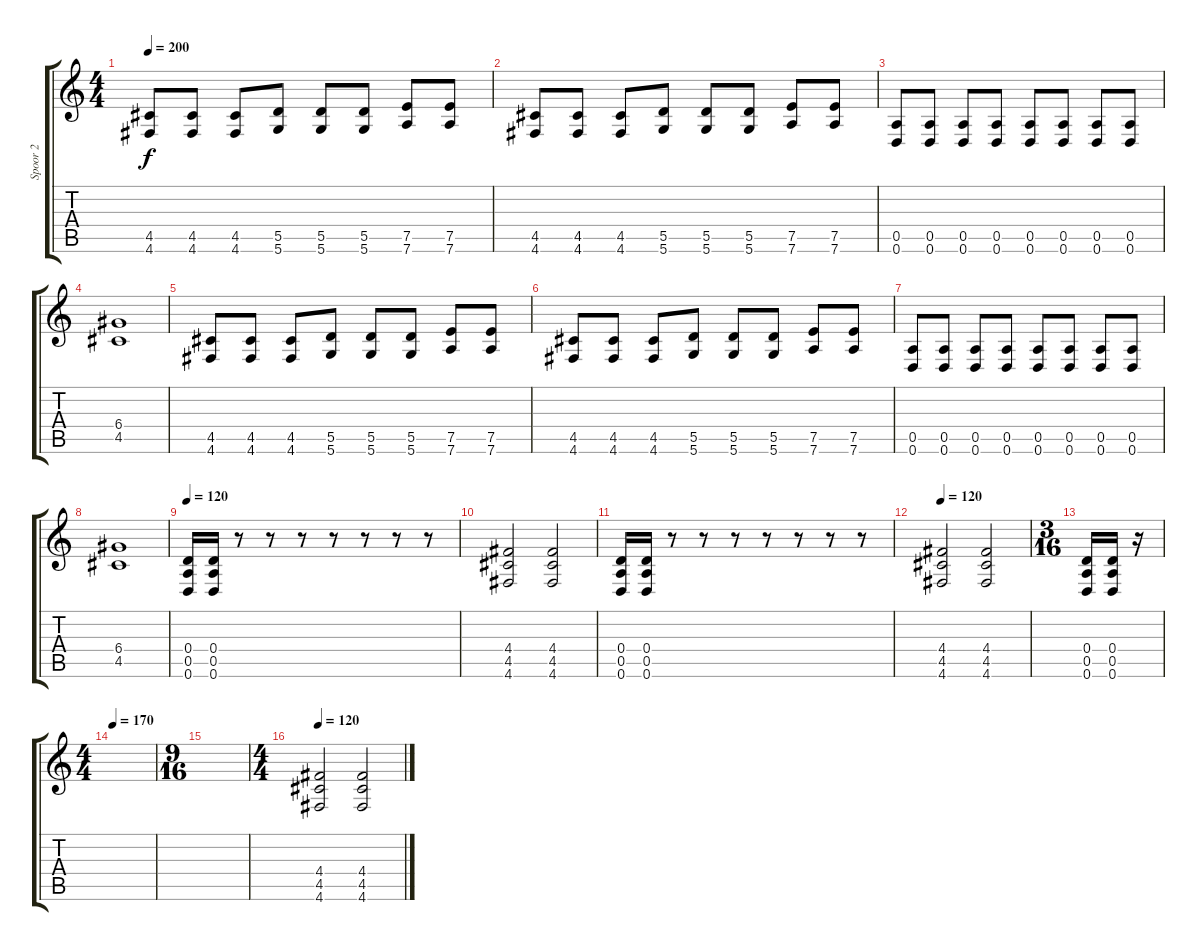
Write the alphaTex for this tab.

\track ("Spoor 2" "Spoor 2") {instrument distortionguitar}
\staff {score tabs}
\tuning (E4 B3 G3 D3 A2 D2) {hide}
\ts (4 4)
\tempo 200
\clef g2
\ks c
(4.5 4.6).8{dy f} (4.5 4.6).8 (4.5 4.6).8 (5.5 5.6).8 (5.5 5.6).8 (5.5 5.6).8 (7.5 7.6).8 (7.5 7.6).8 |
(4.5 4.6).8 (4.5 4.6).8 (4.5 4.6).8 (5.5 5.6).8 (5.5 5.6).8 (5.5 5.6).8 (7.5 7.6).8 (7.5 7.6).8 |
(0.5 0.6).8 (0.5 0.6).8 (0.5 0.6).8 (0.5 0.6).8 (0.5 0.6).8 (0.5 0.6).8 (0.5 0.6).8 (0.5 0.6).8 |
(6.4 4.5).1 |
(4.5 4.6).8 (4.5 4.6).8 (4.5 4.6).8 (5.5 5.6).8 (5.5 5.6).8 (5.5 5.6).8 (7.5 7.6).8 (7.5 7.6).8 |
(4.5 4.6).8 (4.5 4.6).8 (4.5 4.6).8 (5.5 5.6).8 (5.5 5.6).8 (5.5 5.6).8 (7.5 7.6).8 (7.5 7.6).8 |
(0.5 0.6).8 (0.5 0.6).8 (0.5 0.6).8 (0.5 0.6).8 (0.5 0.6).8 (0.5 0.6).8 (0.5 0.6).8 (0.5 0.6).8 |
(6.4 4.5).1 |
\tempo 120
(0.4 0.5 0.6).16 (0.4 0.5 0.6).16 r.8 r.8 r.8 r.8 r.8 r.8 r.8 |
(4.4 4.5 4.6).2 (4.4 4.5 4.6).2 |
(0.4 0.5 0.6).16 (0.4 0.5 0.6).16 r.8 r.8 r.8 r.8 r.8 r.8 r.8 |
\tempo 120
(4.4 4.5 4.6).2 (4.4 4.5 4.6).2 |
\ts (3 16)
(0.4 0.5 0.6).16 (0.4 0.5 0.6).16 r.16 |
\ts (4 4)
\tempo 170
|
\ts (9 16)
|
\ts (4 4)
\tempo 120
(4.4 4.5 4.6).2 (4.4 4.5 4.6).2
